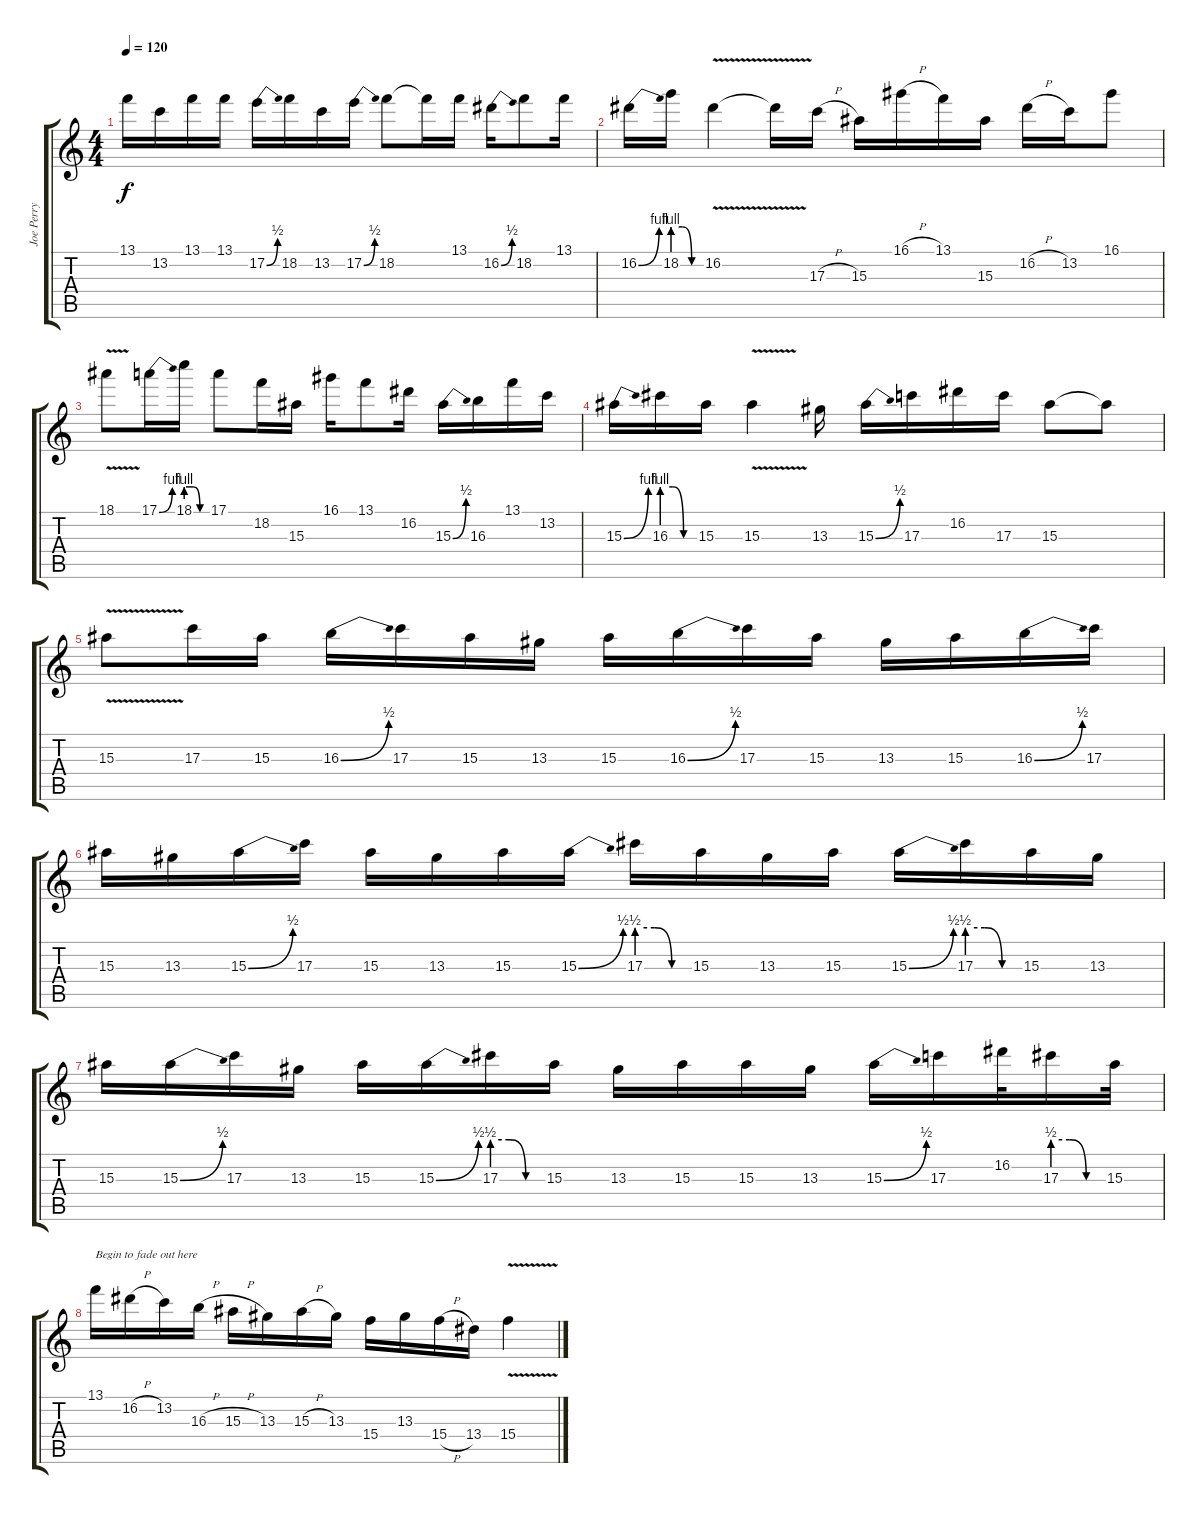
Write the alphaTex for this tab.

\track ("Joe Perry" "Joe Perry") {instrument overdrivenguitar}
\staff {score tabs}
\tuning (E4 B3 G3 D3 A2 E2) {hide}
\ts (4 4)
\tempo 120
\clef g2
\ks c
13.1.16{dy f} 13.2.16 13.1.16 13.1.16 17.2{be (bend 0 0 60 2)}.16 18.2.16 13.2.16 17.2{be (bend 0 0 60 2)}.16 18.2.8 18.2{t}.16 13.1.16 16.2{be (bend 0 0 60 2)}.16 18.2.8 13.1.16 |
16.2{be (bend 0 0 60 4)}.16 18.2{be (custom 0 4 20 4 40 0 60 0)}.16 16.2{v}.4 16.2{t}.16 17.3{h}.16 15.3.16 16.1{h}.16 13.1.16 15.3.16 16.2{h}.16 13.2.16 16.1.8 |
18.1{v}.8 17.1{be (bend 0 0 60 4)}.16 18.1{be (custom 0 4 20 4 40 0 60 0)}.16 17.1.8 18.2.16 15.3.16 16.1.16 13.1.8 16.2.16 15.3{be (bend 0 0 60 2)}.16 16.3.16 13.1.16 13.2.16 |
15.3{be (bend 0 0 60 4)}.16 16.3{be (custom 0 4 20 4 40 0 60 0)}.16 15.3.16 15.3{v}.4 13.3.16 15.3{be (bend 0 0 60 2)}.16 17.3.16 16.2.16 17.3.16 15.3.8 15.3{t}.8 |
15.3{v}.8 17.3.16 15.3.16 16.3{be (bend 0 0 60 2)}.16 17.3.16 15.3.16 13.3.16 15.3.16 16.3{be (bend 0 0 60 2)}.16 17.3.16 15.3.16 13.3.16 15.3.16 16.3{be (bend 0 0 60 2)}.16 17.3.16 |
15.3.16 13.3.16 15.3{be (bend 0 0 60 2)}.16 17.3.16 15.3.16 13.3.16 15.3.16 15.3{be (bend 0 0 60 2)}.16 17.3{be (custom 0 2 20 2 40 0 60 0)}.16 15.3.16 13.3.16 15.3.16 15.3{be (bend 0 0 60 2)}.16 17.3{be (custom 0 2 20 2 40 0 60 0)}.16 15.3.16 13.3.16 |
15.3.16 15.3{be (bend 0 0 60 2)}.16 17.3.16 13.3.16 15.3.16 15.3{be (bend 0 0 60 2)}.16 17.3{be (custom 0 2 20 2 40 0 60 0)}.16 15.3.16 13.3.16 15.3.16 15.3.16 13.3.16 15.3{be (bend 0 0 60 2)}.16 17.3.16 16.2.32 17.3{be (custom 0 2 20 2 40 0 60 0)}.16 15.3.32 |
13.1.16{txt "Begin to fade out here"} 16.2{h}.16 13.2.16 16.3{h}.16 15.3{h}.16 13.3.16 15.3{h}.16 13.3.16 15.4.16 13.3.16 15.4{h}.16 13.4.16 15.4{v}.4
